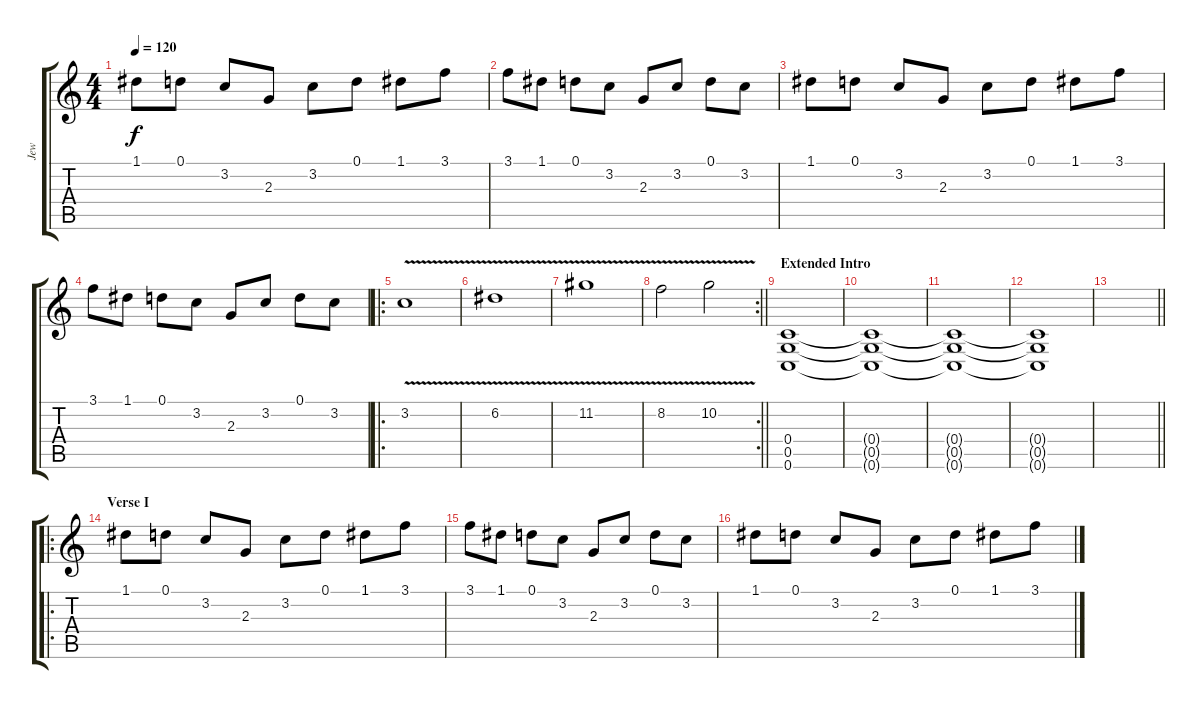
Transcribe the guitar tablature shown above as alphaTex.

\track ("Jew" "Jew") {instrument distortionguitar}
\staff {score tabs}
\tuning (D4 A3 F3 C3 G2 C2) {hide}
\ts (4 4)
\tempo 120
\clef g2
\ks c
1.1.8{dy f} 0.1.8 3.2.8 2.3.8 3.2.8 0.1.8 1.1.8 3.1.8 |
3.1.8 1.1.8 0.1.8 3.2.8 2.3.8 3.2.8 0.1.8 3.2.8 |
1.1.8 0.1.8 3.2.8 2.3.8 3.2.8 0.1.8 1.1.8 3.1.8 |
3.1.8 1.1.8 0.1.8 3.2.8 2.3.8 3.2.8 0.1.8 3.2.8 |
\ro
3.2{v}.1 |
6.2{v}.1 |
11.2{v}.1 |
\rc 2
\barLineRight lightlight
8.2{v}.2 10.2{v}.2 |
\section ("" "Extended Intro")
(0.4 0.5 0.6).1 |
(0.4{t} 0.5{t} 0.6{t}).1 |
(0.4{t} 0.5{t} 0.6{t}).1 |
(0.4{t} 0.5{t} 0.6{t}).1 |
\barLineRight lightlight
|
\ro
\section ("" "Verse I")
1.1.8 0.1.8 3.2.8 2.3.8 3.2.8 0.1.8 1.1.8 3.1.8 |
3.1.8 1.1.8 0.1.8 3.2.8 2.3.8 3.2.8 0.1.8 3.2.8 |
1.1.8 0.1.8 3.2.8 2.3.8 3.2.8 0.1.8 1.1.8 3.1.8
